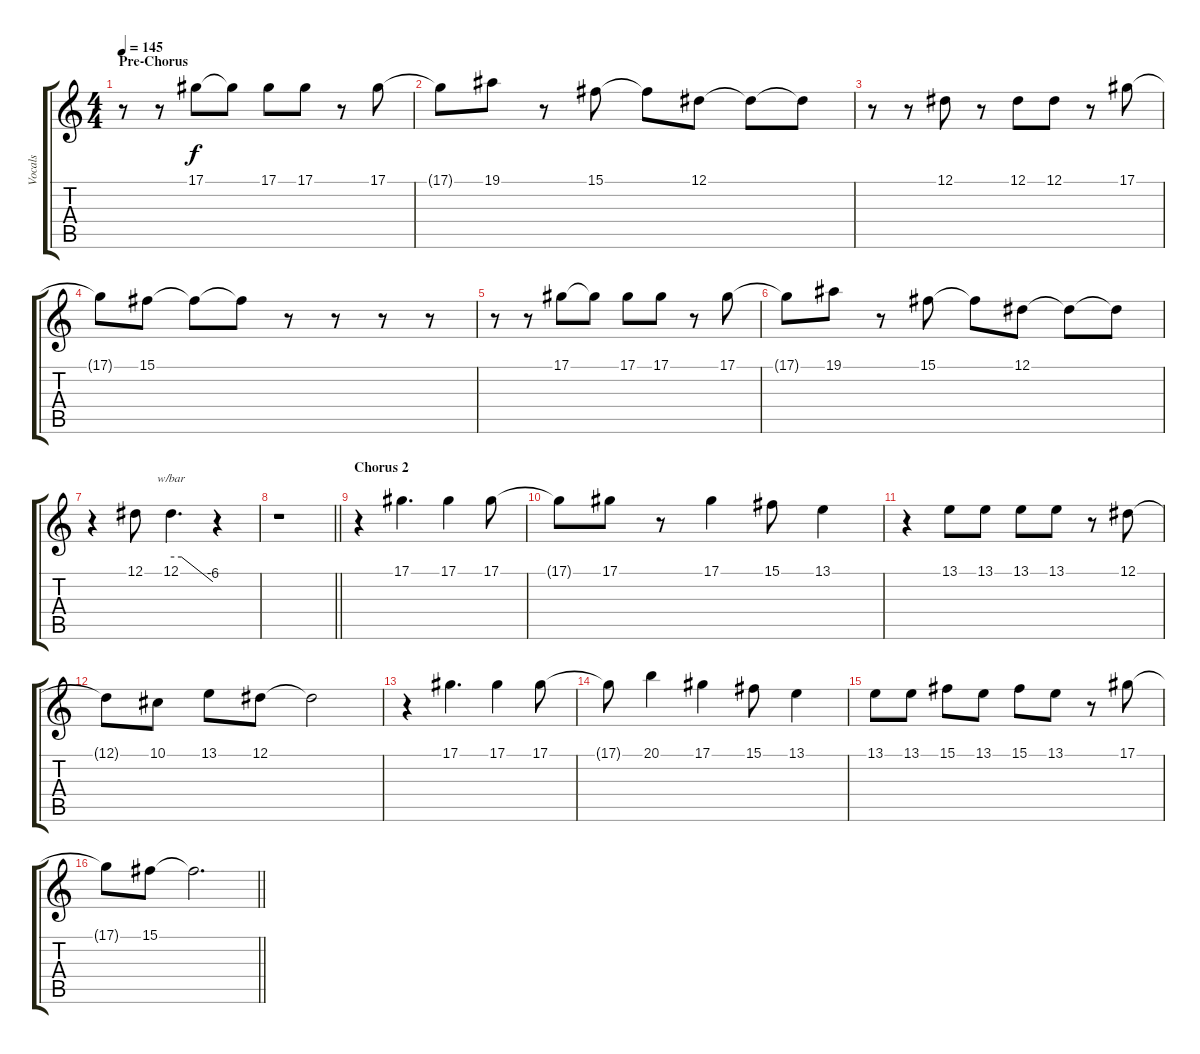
\track ("Vocals" "Vocals") {instrument lead6voice}
\staff {score tabs}
\tuning (Eb4 Bb3 Gb3 Db3 Ab2 Db2) {hide}
\ts (4 4)
\section ("" "Pre-Chorus")
\tempo 145
\clef g2
\ks c
r.8{dy f} r.8 17.1.8 17.1{t}.8 17.1.8 17.1.8 r.8 17.1.8 |
17.1{t}.8 19.1.8 r.8 15.1.8 15.1{t}.8 12.1.8 12.1{t}.8 12.1{t}.8 |
r.8 r.8 12.1.8 r.8 12.1.8 12.1.8 r.8 17.1.8 |
17.1{t}.8 15.1.8 15.1{t}.8 15.1{t}.8 r.8 r.8 r.8 r.8 |
r.8 r.8 17.1.8 17.1{t}.8 17.1.8 17.1.8 r.8 17.1.8 |
17.1{t}.8 19.1.8 r.8 15.1.8 15.1{t}.8 12.1.8 12.1{t}.8 12.1{t}.8 |
r.4 12.1.8 12.1.4{d tbe (custom default 0 0 15 0 60 -24)} r.4 |
\barLineRight lightlight
r.1 |
\section ("" "Chorus 2")
r.4 17.1.4{d} 17.1.4 17.1.8 |
17.1{t}.8 17.1.8 r.8 17.1.4 15.1.8 13.1.4 |
r.4 13.1.8 13.1.8 13.1.8 13.1.8 r.8 12.1.8 |
12.1{t}.8 10.1.8 13.1.8 12.1.8 12.1{t}.2 |
r.4 17.1.4{d} 17.1.4 17.1.8 |
17.1{t}.8 20.1.4 17.1.4 15.1.8 13.1.4 |
13.1.8 13.1.8 15.1.8 13.1.8 15.1.8 13.1.8 r.8 17.1.8 |
\barLineRight lightlight
17.1{t}.8 15.1.8 15.1{t}.2{d volume 11}
